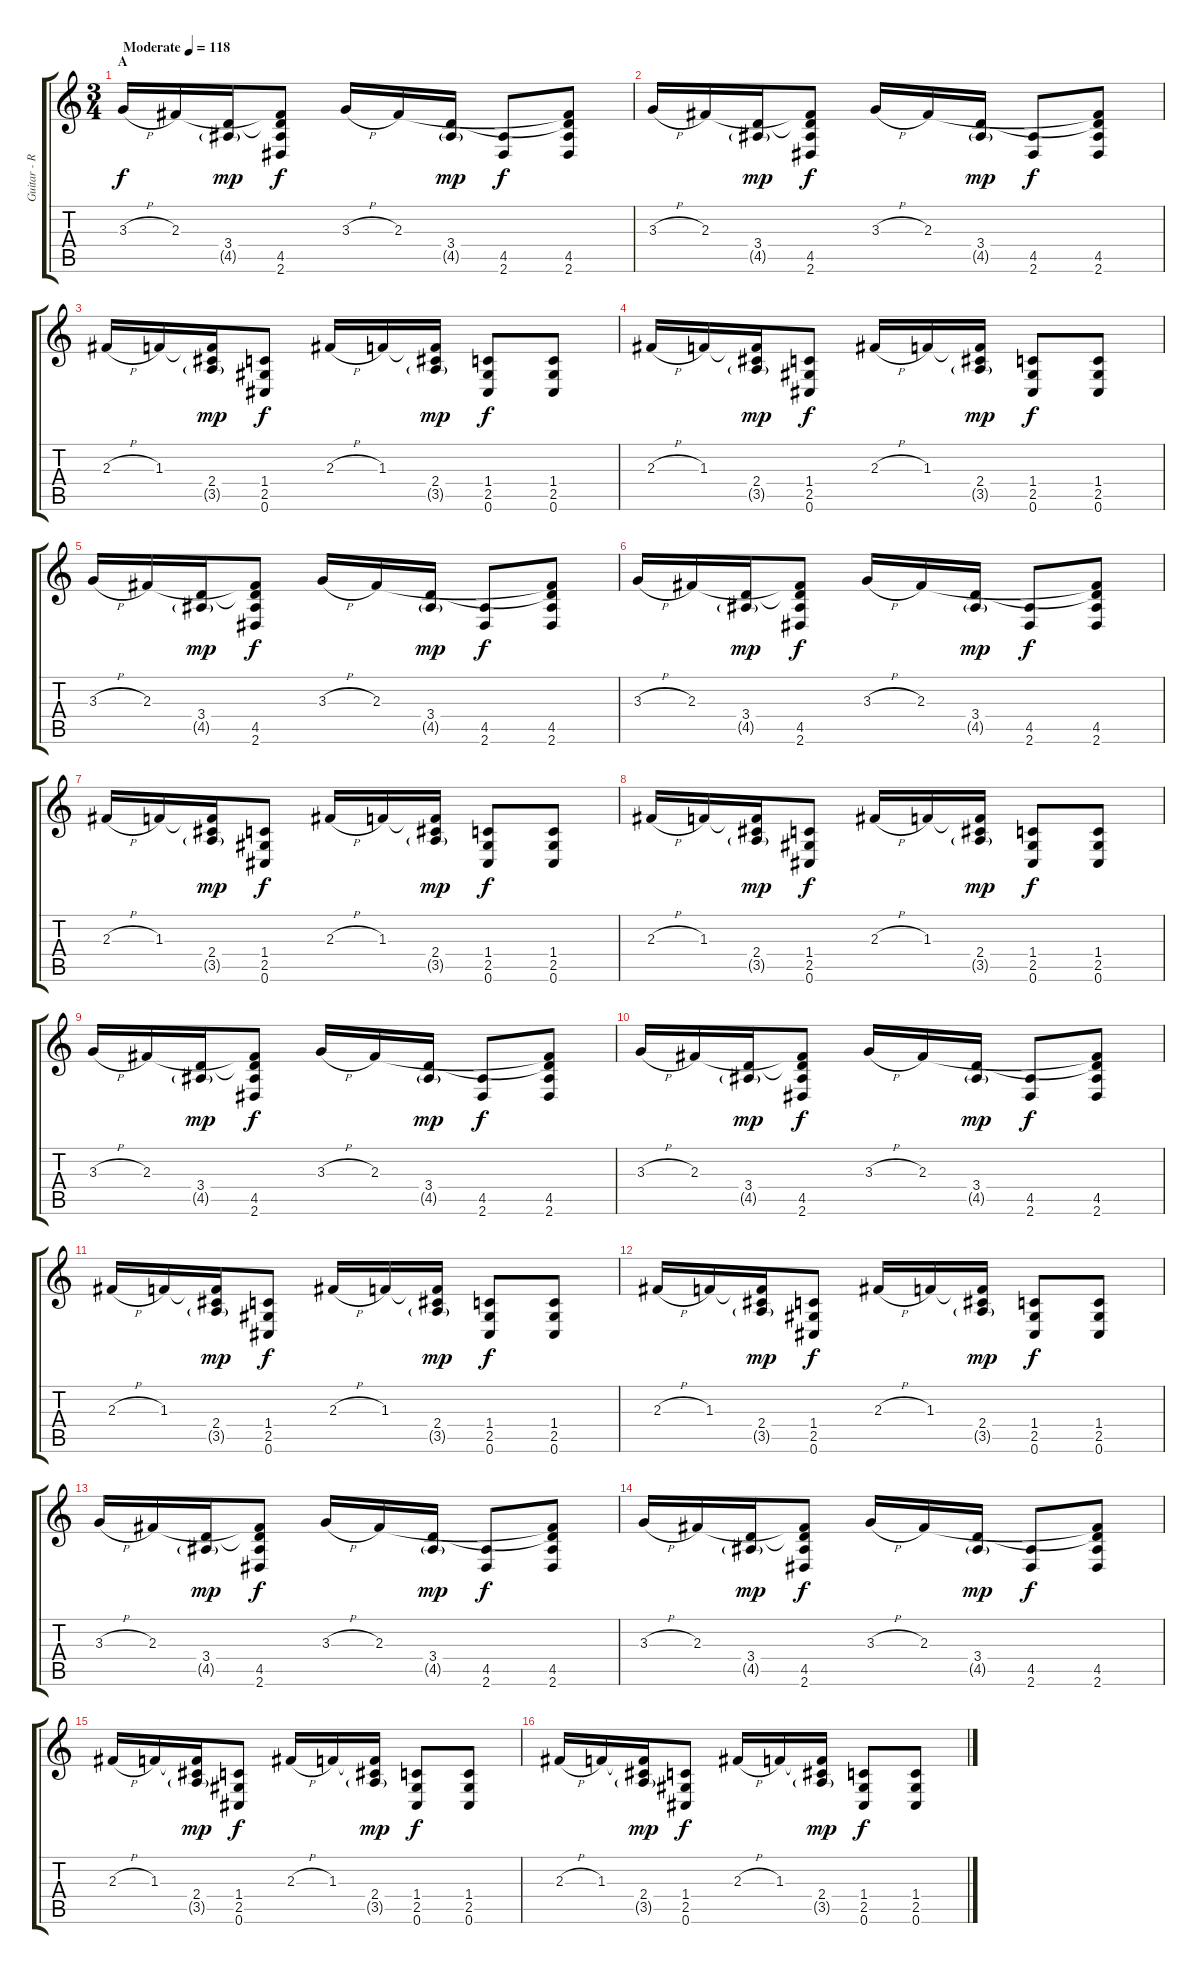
\track ("Guitar - R" "Guitar - R") {instrument overdrivenguitar}
\staff {score tabs}
\tuning (Db4 Ab3 E3 B2 Gb2 Db2) {hide}
\ts (3 4)
\section ("" "A")
\tempo (118 "Moderate")
\clef g2
\ks c
3.3{h}.16{dy f instrument overdrivenguitar} 2.3.16 (3.4 4.5{g}).16{dy mp} (2.3{t} 3.4{t} 4.5 2.6).8{dy f} 3.3{h}.16 2.3.16 (3.4 4.5{g}).16{dy mp} (4.5 2.6).8{dy f} (2.3{t} 3.4{t} 4.5 2.6).8 |
3.3{h}.16 2.3.16 (3.4 4.5{g}).16{dy mp} (2.3{t} 3.4{t} 4.5 2.6).8{dy f} 3.3{h}.16 2.3.16 (3.4 4.5{g}).16{dy mp} (4.5 2.6).8{dy f} (2.3{t} 3.4{t} 4.5 2.6).8 |
2.3{h}.16 1.3.16 (1.3{t} 2.4 3.5{g}).16{dy mp} (1.4 2.5 0.6).8{dy f} 2.3{h}.16 1.3.16 (1.3{t} 2.4 3.5{g}).16{dy mp} (1.4 2.5 0.6).8{dy f} (1.4 2.5 0.6).8 |
2.3{h}.16 1.3.16 (1.3{t} 2.4 3.5{g}).16{dy mp} (1.4 2.5 0.6).8{dy f} 2.3{h}.16 1.3.16 (1.3{t} 2.4 3.5{g}).16{dy mp} (1.4 2.5 0.6).8{dy f} (1.4 2.5 0.6).8 |
3.3{h}.16 2.3.16 (3.4 4.5{g}).16{dy mp} (2.3{t} 3.4{t} 4.5 2.6).8{dy f} 3.3{h}.16 2.3.16 (3.4 4.5{g}).16{dy mp} (4.5 2.6).8{dy f} (2.3{t} 3.4{t} 4.5 2.6).8 |
3.3{h}.16 2.3.16 (3.4 4.5{g}).16{dy mp} (2.3{t} 3.4{t} 4.5 2.6).8{dy f} 3.3{h}.16 2.3.16 (3.4 4.5{g}).16{dy mp} (4.5 2.6).8{dy f} (2.3{t} 3.4{t} 4.5 2.6).8 |
2.3{h}.16 1.3.16 (1.3{t} 2.4 3.5{g}).16{dy mp} (1.4 2.5 0.6).8{dy f} 2.3{h}.16 1.3.16 (1.3{t} 2.4 3.5{g}).16{dy mp} (1.4 2.5 0.6).8{dy f} (1.4 2.5 0.6).8 |
2.3{h}.16 1.3.16 (1.3{t} 2.4 3.5{g}).16{dy mp} (1.4 2.5 0.6).8{dy f} 2.3{h}.16 1.3.16 (1.3{t} 2.4 3.5{g}).16{dy mp} (1.4 2.5 0.6).8{dy f} (1.4 2.5 0.6).8 |
3.3{h}.16 2.3.16 (3.4 4.5{g}).16{dy mp} (2.3{t} 3.4{t} 4.5 2.6).8{dy f} 3.3{h}.16 2.3.16 (3.4 4.5{g}).16{dy mp} (4.5 2.6).8{dy f} (2.3{t} 3.4{t} 4.5 2.6).8 |
3.3{h}.16 2.3.16 (3.4 4.5{g}).16{dy mp} (2.3{t} 3.4{t} 4.5 2.6).8{dy f} 3.3{h}.16 2.3.16 (3.4 4.5{g}).16{dy mp} (4.5 2.6).8{dy f} (2.3{t} 3.4{t} 4.5 2.6).8 |
2.3{h}.16 1.3.16 (1.3{t} 2.4 3.5{g}).16{dy mp} (1.4 2.5 0.6).8{dy f} 2.3{h}.16 1.3.16 (1.3{t} 2.4 3.5{g}).16{dy mp} (1.4 2.5 0.6).8{dy f} (1.4 2.5 0.6).8 |
2.3{h}.16 1.3.16 (1.3{t} 2.4 3.5{g}).16{dy mp} (1.4 2.5 0.6).8{dy f} 2.3{h}.16 1.3.16 (1.3{t} 2.4 3.5{g}).16{dy mp} (1.4 2.5 0.6).8{dy f} (1.4 2.5 0.6).8 |
3.3{h}.16 2.3.16 (3.4 4.5{g}).16{dy mp} (2.3{t} 3.4{t} 4.5 2.6).8{dy f} 3.3{h}.16 2.3.16 (3.4 4.5{g}).16{dy mp} (4.5 2.6).8{dy f} (2.3{t} 3.4{t} 4.5 2.6).8 |
3.3{h}.16 2.3.16 (3.4 4.5{g}).16{dy mp} (2.3{t} 3.4{t} 4.5 2.6).8{dy f} 3.3{h}.16 2.3.16 (3.4 4.5{g}).16{dy mp} (4.5 2.6).8{dy f} (2.3{t} 3.4{t} 4.5 2.6).8 |
2.3{h}.16 1.3.16 (1.3{t} 2.4 3.5{g}).16{dy mp} (1.4 2.5 0.6).8{dy f} 2.3{h}.16 1.3.16 (1.3{t} 2.4 3.5{g}).16{dy mp} (1.4 2.5 0.6).8{dy f} (1.4 2.5 0.6).8 |
2.3{h}.16 1.3.16 (1.3{t} 2.4 3.5{g}).16{dy mp} (1.4 2.5 0.6).8{dy f} 2.3{h}.16 1.3.16 (1.3{t} 2.4 3.5{g}).16{dy mp} (1.4 2.5 0.6).8{dy f} (1.4 2.5 0.6).8
